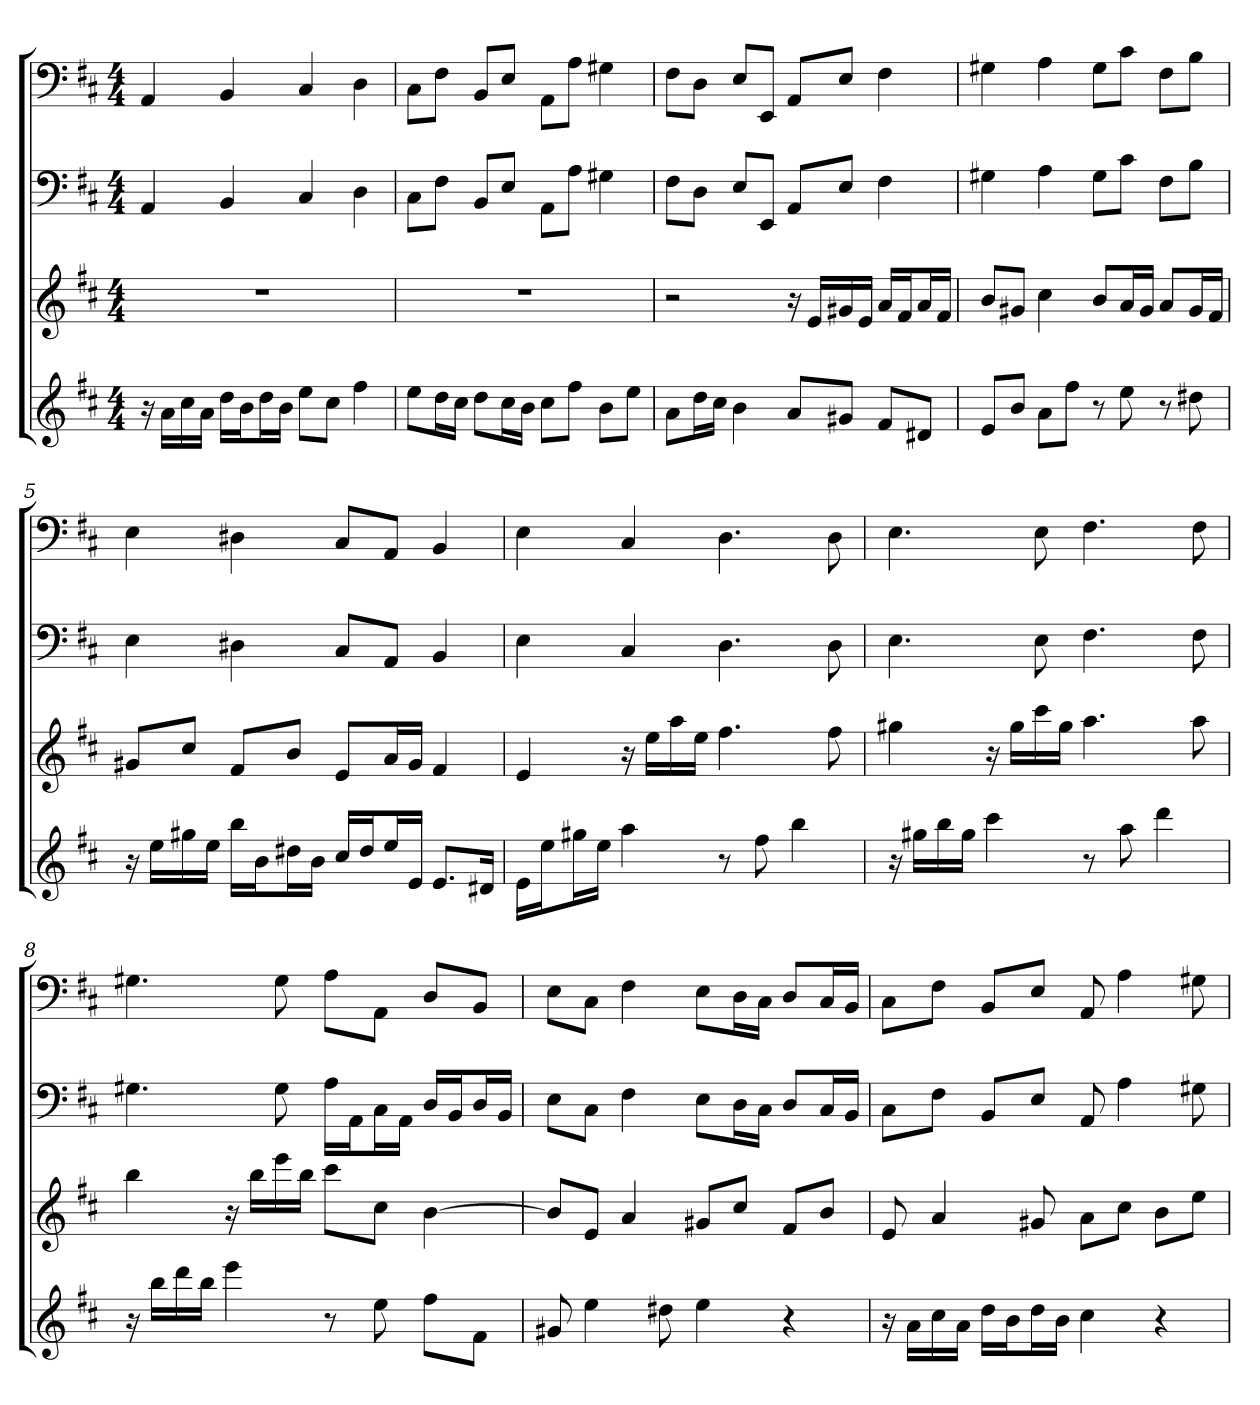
**kern	**kern	**kern	**kern
*part4	*part3	*part2	*part1
*staff4	*staff3	*staff2	*staff1
*k[f#c#]	*k[f#c#]	*k[f#c#]	*k[f#c#]
*D:	*D:	*D:	*D:
*M4/4	*M4/4	*M4/4	*M4/4
=1	=1	=1	=1
16r	1r	4AA	4AA
16aLL	.	.	.
16cc#	.	.	.
16aJJ	.	.	.
16ddLL	.	4BB	4BB
16bJ	.	.	.
16ddL	.	.	.
16bJJ	.	.	.
8eeL	.	4C#	4C#
8cc#J	.	.	.
4ff#	.	4D	4D
=2	=2	=2	=2
8eeL	1r	8C#L	8C#L
16ddL	.	8F#J	8F#J
16cc#JJ	.	.	.
8ddL	.	8BBL	8BBL
16cc#L	.	8EJ	8EJ
16bJJ	.	.	.
8cc#L	.	8AAL	8AAL
8ff#J	.	8AJ	8AJ
8bL	.	4G#X	4G#X
8eeJ	.	.	.
=3	=3	=3	=3
8aL	2r	8F#L	8F#L
16ddL	.	8DJ	8DJ
16cc#JJ	.	.	.
4b	.	8EL	8EL
.	.	8EEJ	8EEJ
8aL	16r	8AAL	8AAL
.	16eLL	.	.
8g#XJ	16g#X	8EJ	8EJ
.	16eJJ	.	.
8f#L	16aLL	4F#	4F#
.	16f#J	.	.
8d#XJ	16aL	.	.
.	16f#JJ	.	.
=4	=4	=4	=4
8eL	8bL	4G#X	4G#X
8bJ	8g#XJ	.	.
8aL	4cc#	4A	4A
8ff#J	.	.	.
8r	8bL	8G#L	8G#L
8ee	16aL	8c#J	8c#J
.	16g#JJ	.	.
8r	8aL	8F#L	8F#L
8dd#X	16g#L	8BJ	8BJ
.	16f#JJ	.	.
=5	=5	=5	=5
16r	8g#XL	4E	4E
16eeLL	.	.	.
16gg#X	8cc#J	.	.
16eeJJ	.	.	.
16bbLL	8f#L	4D#X	4D#X
16bJ	.	.	.
16dd#XL	8bJ	.	.
16bJJ	.	.	.
16cc#LL	8eL	8C#L	8C#L
16dd#J	.	.	.
16eeL	16aL	8AAJ	8AAJ
16eJJ	16g#JJ	.	.
8.eL	4f#	4BB	4BB
16d#XJk	.	.	.
=6	=6	=6	=6
16eLL	4e	4E	4E
16eeJ	.	.	.
16gg#XL	.	.	.
16eeJJ	.	.	.
4aa	16r	4C#	4C#
.	16eeLL	.	.
.	16aa	.	.
.	16eeJJ	.	.
8r	4.ff#	4.D	4.D
8ff#	.	.	.
4bb	.	.	.
.	8ff#	8D	8D
=7	=7	=7	=7
16r	4gg#X	4.E	4.E
16gg#XLL	.	.	.
16bb	.	.	.
16gg#JJ	.	.	.
4ccc#	16r	.	.
.	16gg#LL	.	.
.	16ccc#	8E	8E
.	16gg#JJ	.	.
8r	4.aa	4.F#	4.F#
8aa	.	.	.
4ddd	.	.	.
.	8aa	8F#	8F#
=8	=8	=8	=8
16r	4bb	4.G#X	4.G#X
16bbLL	.	.	.
16ddd	.	.	.
16bbJJ	.	.	.
4eee	16r	.	.
.	16bbLL	.	.
.	16eee	8G#	8G#
.	16bbJJ	.	.
8r	8ccc#L	16ALL	8AL
.	.	16AAJ	.
8ee	8cc#J	16C#L	8AAJ
.	.	16AAJJ	.
8ff#L	[4b	16DLL	8DL
.	.	16BBJ	.
8f#J	.	16DL	8BBJ
.	.	16BBJJ	.
=9	=9	=9	=9
8g#X	8bL]	8EL	8EL
4ee	8eJ	8C#J	8C#J
.	4a	4F#	4F#
8dd#X	.	.	.
4ee	8g#XL	8EL	8EL
.	8cc#J	16DL	16DL
.	.	16C#JJ	16C#JJ
4r	8f#L	8DL	8DL
.	8bJ	16C#L	16C#L
.	.	16BBJJ	16BBJJ
=10	=10	=10	=10
16r	8e	8C#L	8C#L
16aLL	.	.	.
16cc#	4a	8F#J	8F#J
16aJJ	.	.	.
16ddLL	.	8BBL	8BBL
16bJ	.	.	.
16ddL	8g#X	8EJ	8EJ
16bJJ	.	.	.
4cc#	8aL	8AA	8AA
.	8cc#J	4A	4A
4r	8bL	.	.
.	8eeJ	8G#X	8G#X
=	=	=	=
*-	*-	*-	*-
